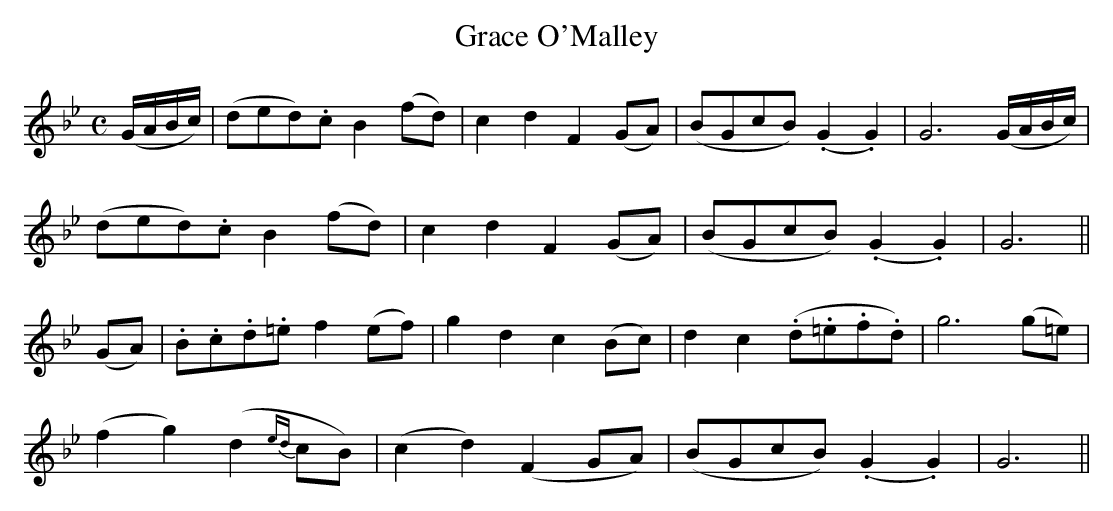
X:1
T: Grace O'Malley
M:C
L:1/8
K:Gm
(G/A/B/c/) | (ded).c B2 (fd) | c2 d2 F2 (GA) | (BGcB) (.G2 .G2) | G6 (G/A/B/c/) |
(ded).c B2 (fd) | c2 d2 F2 (GA) | (BGcB) (.G2 .G2) | G6 ||
(GA) | .B.c.d.=e f2 (ef) | g2 d2 c2 (Bc) | d2 c2 (.d.=e.f.d) | g6 (g=e) |
(f2 g2) (d2 {ed}cB) | (c2 d2) (F2 GA) | (BGcB) (.G2 .G2) | G6 ||
